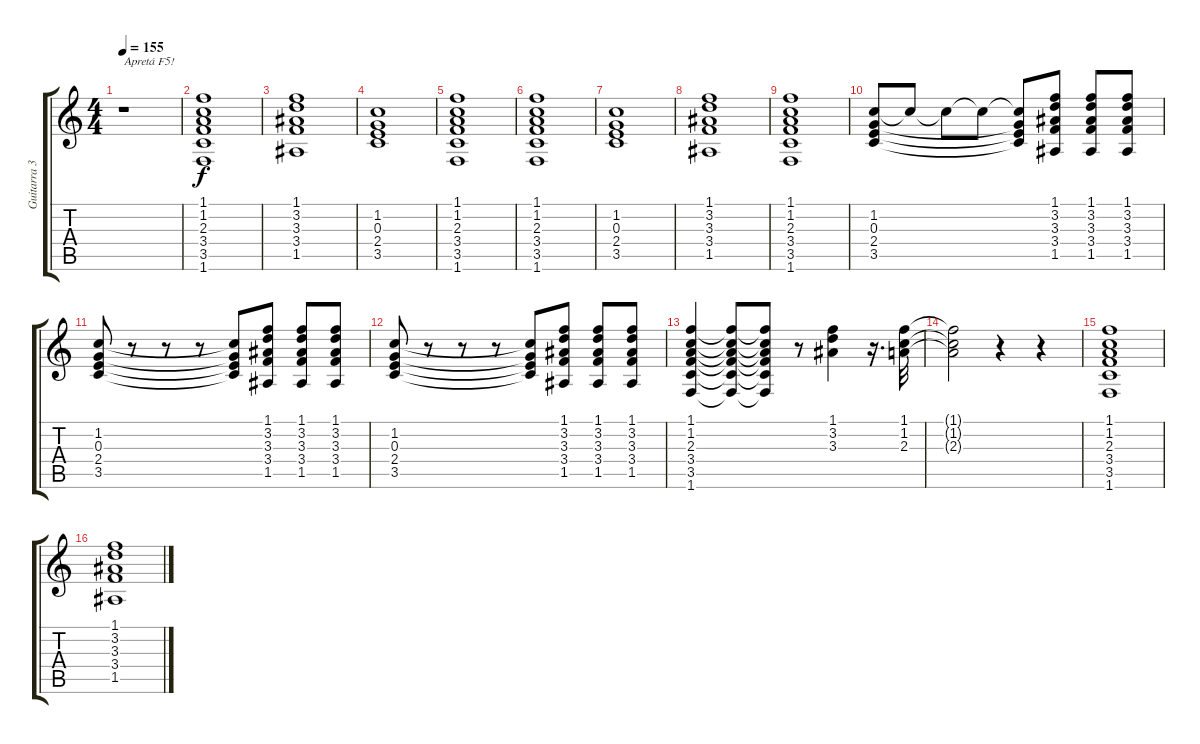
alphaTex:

\track ("Guitarra 3 - Maxi" "Guitarra 3") {instrument overdrivenguitar}
\staff {score tabs}
\tuning (E4 B3 G3 D3 A2 E2) {hide}
\ts (4 4)
\tempo 155
\clef g2
\ks c
r.1{txt "Apretá F5!" dy f instrument overdrivenguitar} |
(1.1 1.2 2.3 3.4 3.5 1.6).1 |
(1.1 3.2 3.3 3.4 1.5).1 |
(1.2 0.3 2.4 3.5).1 |
(1.1 1.2 2.3 3.4 3.5 1.6).1 |
(1.1 1.2 2.3 3.4 3.5 1.6).1 |
(1.2 0.3 2.4 3.5).1 |
(1.1 3.2 3.3 3.4 1.5).1 |
(1.1 1.2 2.3 3.4 3.5 1.6).1 |
(1.2 0.3 2.4 3.5).8 1.2{t}.8 1.2{t}.8 1.2{t}.8 (1.2{t} 0.3{t} 2.4{t} 3.5{t}).8 (1.1 3.2 3.3 3.4 1.5).8 (1.1 3.2 3.3 3.4 1.5).8 (1.1 3.2 3.3 3.4 1.5).8 |
(1.2 0.3 2.4 3.5).8 r.8 r.8 r.8 (1.2{t} 0.3{t} 2.4{t} 3.5{t}).8 (1.1 3.2 3.3 3.4 1.5).8 (1.1 3.2 3.3 3.4 1.5).8 (1.1 3.2 3.3 3.4 1.5).8 |
(1.2 0.3 2.4 3.5).8 r.8 r.8 r.8 (1.2{t} 0.3{t} 2.4{t} 3.5{t}).8 (1.1 3.2 3.3 3.4 1.5).8 (1.1 3.2 3.3 3.4 1.5).8 (1.1 3.2 3.3 3.4 1.5).8 |
(1.1 1.2 2.3 3.4 3.5 1.6).4 (1.1{t} 1.2{t} 2.3{t} 3.4{t} 3.5{t} 1.6{t}).8 (1.1{t} 1.2{t} 2.3{t} 3.4{t} 3.5{t} 1.6{t}).8 r.8 (1.1 3.2 3.3).4 r.16{d} (1.1 1.2 2.3).32 |
(1.1{t} 1.2{t} 2.3{t}).2 r.4 r.4 |
(1.1 1.2 2.3 3.4 3.5 1.6).1 |
(1.1 3.2 3.3 3.4 1.5).1
